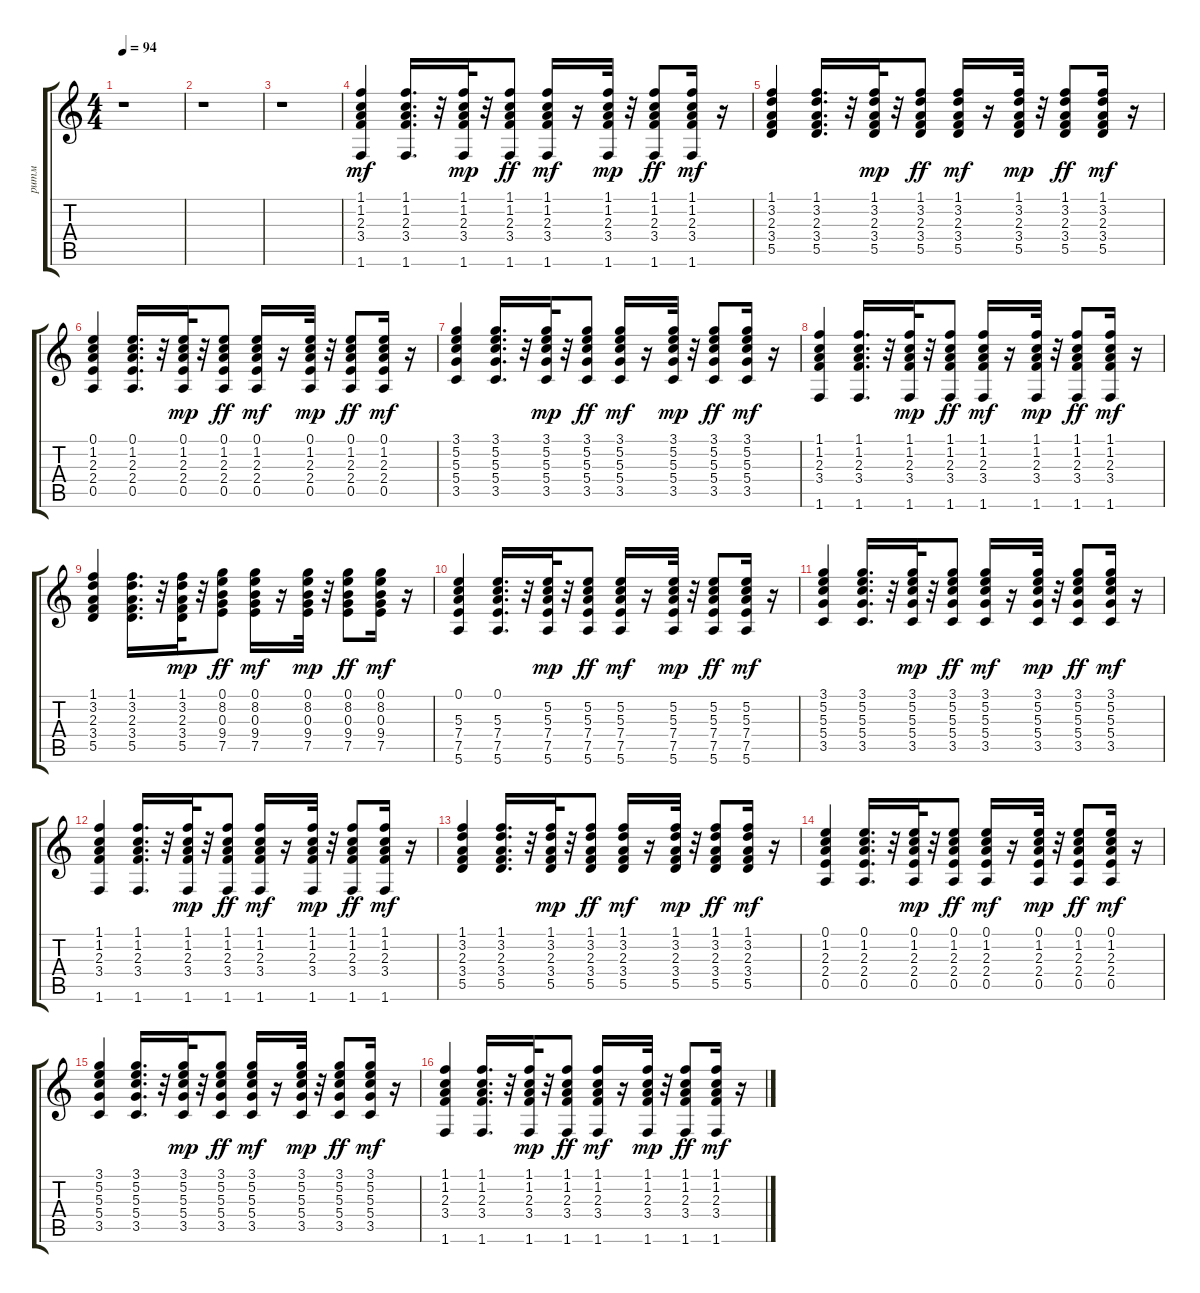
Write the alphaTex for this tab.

\track ("ритм" "ритм") {instrument acousticguitarsteel}
\staff {score tabs}
\tuning (E4 B3 G3 D3 A2 E2) {hide}
\ts (4 4)
\tempo 94
\clef g2
\ks c
r.1{dy mf} |
r.1 |
r.1 |
(1.1 1.2 2.3 3.4 1.6).4 (1.1 1.2 2.3 3.4 1.6).16{d} r.32 (1.1 1.2 2.3 3.4 1.6).32{dy mp} r.32 (1.1 1.2 2.3 3.4 1.6).8{dy ff} (1.1 1.2 2.3 3.4 1.6).16{dy mf} r.16 (1.1 1.2 2.3 3.4 1.6).32{dy mp} r.32 (1.1 1.2 2.3 3.4 1.6).8{dy ff} (1.1 1.2 2.3 3.4 1.6).16{dy mf} r.16 |
(1.1 3.2 2.3 3.4 5.5).4 (1.1 3.2 2.3 3.4 5.5).16{d} r.32 (1.1 3.2 2.3 3.4 5.5).32{dy mp} r.32 (1.1 3.2 2.3 3.4 5.5).8{dy ff} (1.1 3.2 2.3 3.4 5.5).16{dy mf} r.16 (1.1 3.2 2.3 3.4 5.5).32{dy mp} r.32 (1.1 3.2 2.3 3.4 5.5).8{dy ff} (1.1 3.2 2.3 3.4 5.5).16{dy mf} r.16 |
(0.1 1.2 2.3 2.4 0.5).4 (0.1 1.2 2.3 2.4 0.5).16{d} r.32 (0.1 1.2 2.3 2.4 0.5).32{dy mp} r.32 (0.1 1.2 2.3 2.4 0.5).8{dy ff} (0.1 1.2 2.3 2.4 0.5).16{dy mf} r.16 (0.1 1.2 2.3 2.4 0.5).32{dy mp} r.32 (0.1 1.2 2.3 2.4 0.5).8{dy ff} (0.1 1.2 2.3 2.4 0.5).16{dy mf} r.16 |
(3.1 5.2 5.3 5.4 3.5).4 (3.1 5.2 5.3 5.4 3.5).16{d} r.32 (3.1 5.2 5.3 5.4 3.5).32{dy mp} r.32 (3.1 5.2 5.3 5.4 3.5).8{dy ff} (3.1 5.2 5.3 5.4 3.5).16{dy mf} r.16 (3.1 5.2 5.3 5.4 3.5).32{dy mp} r.32 (3.1 5.2 5.3 5.4 3.5).8{dy ff} (3.1 5.2 5.3 5.4 3.5).16{dy mf} r.16 |
(1.1 1.2 2.3 3.4 1.6).4 (1.1 1.2 2.3 3.4 1.6).16{d} r.32 (1.1 1.2 2.3 3.4 1.6).32{dy mp} r.32 (1.1 1.2 2.3 3.4 1.6).8{dy ff} (1.1 1.2 2.3 3.4 1.6).16{dy mf} r.16 (1.1 1.2 2.3 3.4 1.6).32{dy mp} r.32 (1.1 1.2 2.3 3.4 1.6).8{dy ff} (1.1 1.2 2.3 3.4 1.6).16{dy mf} r.16 |
(1.1 3.2 2.3 3.4 5.5).4 (1.1 3.2 2.3 3.4 5.5).16{d} r.32 (1.1 3.2 2.3 3.4 5.5).32{dy mp} r.32 (0.1 8.2 0.3 9.4 7.5).8{dy ff} (0.1 8.2 0.3 9.4 7.5).16{dy mf} r.16 (0.1 8.2 0.3 9.4 7.5).32{dy mp} r.32 (0.1 8.2 0.3 9.4 7.5).8{dy ff} (0.1 8.2 0.3 9.4 7.5).16{dy mf} r.16 |
(0.1 5.3 7.4 7.5 5.6).4 (0.1 5.3 7.4 7.5 5.6).16{d} r.32 (5.2 5.3 7.4 7.5 5.6).32{dy mp} r.32 (5.2 5.3 7.4 7.5 5.6).8{dy ff} (5.2 5.3 7.4 7.5 5.6).16{dy mf} r.16 (5.2 5.3 7.4 7.5 5.6).32{dy mp} r.32 (5.2 5.3 7.4 7.5 5.6).8{dy ff} (5.2 5.3 7.4 7.5 5.6).16{dy mf} r.16 |
(3.1 5.2 5.3 5.4 3.5).4 (3.1 5.2 5.3 5.4 3.5).16{d} r.32 (3.1 5.2 5.3 5.4 3.5).32{dy mp} r.32 (3.1 5.2 5.3 5.4 3.5).8{dy ff} (3.1 5.2 5.3 5.4 3.5).16{dy mf} r.16 (3.1 5.2 5.3 5.4 3.5).32{dy mp} r.32 (3.1 5.2 5.3 5.4 3.5).8{dy ff} (3.1 5.2 5.3 5.4 3.5).16{dy mf} r.16 |
(1.1 1.2 2.3 3.4 1.6).4 (1.1 1.2 2.3 3.4 1.6).16{d} r.32 (1.1 1.2 2.3 3.4 1.6).32{dy mp} r.32 (1.1 1.2 2.3 3.4 1.6).8{dy ff} (1.1 1.2 2.3 3.4 1.6).16{dy mf} r.16 (1.1 1.2 2.3 3.4 1.6).32{dy mp} r.32 (1.1 1.2 2.3 3.4 1.6).8{dy ff} (1.1 1.2 2.3 3.4 1.6).16{dy mf} r.16 |
(1.1 3.2 2.3 3.4 5.5).4 (1.1 3.2 2.3 3.4 5.5).16{d} r.32 (1.1 3.2 2.3 3.4 5.5).32{dy mp} r.32 (1.1 3.2 2.3 3.4 5.5).8{dy ff} (1.1 3.2 2.3 3.4 5.5).16{dy mf} r.16 (1.1 3.2 2.3 3.4 5.5).32{dy mp} r.32 (1.1 3.2 2.3 3.4 5.5).8{dy ff} (1.1 3.2 2.3 3.4 5.5).16{dy mf} r.16 |
(0.1 1.2 2.3 2.4 0.5).4 (0.1 1.2 2.3 2.4 0.5).16{d} r.32 (0.1 1.2 2.3 2.4 0.5).32{dy mp} r.32 (0.1 1.2 2.3 2.4 0.5).8{dy ff} (0.1 1.2 2.3 2.4 0.5).16{dy mf} r.16 (0.1 1.2 2.3 2.4 0.5).32{dy mp} r.32 (0.1 1.2 2.3 2.4 0.5).8{dy ff} (0.1 1.2 2.3 2.4 0.5).16{dy mf} r.16 |
(3.1 5.2 5.3 5.4 3.5).4 (3.1 5.2 5.3 5.4 3.5).16{d} r.32 (3.1 5.2 5.3 5.4 3.5).32{dy mp} r.32 (3.1 5.2 5.3 5.4 3.5).8{dy ff} (3.1 5.2 5.3 5.4 3.5).16{dy mf} r.16 (3.1 5.2 5.3 5.4 3.5).32{dy mp} r.32 (3.1 5.2 5.3 5.4 3.5).8{dy ff} (3.1 5.2 5.3 5.4 3.5).16{dy mf} r.16 |
(1.1 1.2 2.3 3.4 1.6).4 (1.1 1.2 2.3 3.4 1.6).16{d} r.32 (1.1 1.2 2.3 3.4 1.6).32{dy mp} r.32 (1.1 1.2 2.3 3.4 1.6).8{dy ff} (1.1 1.2 2.3 3.4 1.6).16{dy mf} r.16 (1.1 1.2 2.3 3.4 1.6).32{dy mp} r.32 (1.1 1.2 2.3 3.4 1.6).8{dy ff} (1.1 1.2 2.3 3.4 1.6).16{dy mf} r.16
